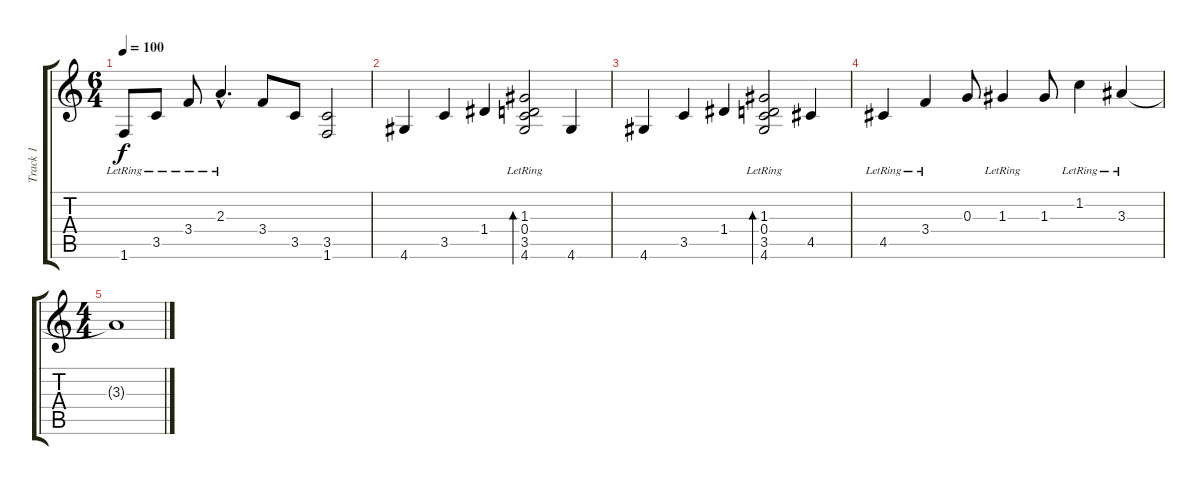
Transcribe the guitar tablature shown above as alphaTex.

\track ("Track 1" "Track 1") {instrument acousticguitarnylon}
\staff {score tabs}
\tuning (E4 B3 G3 D3 A2 E2) {hide}
\ts (6 4)
\tempo 100
\clef g2
\ks c
1.6{lr}.8{dy f} 3.5{lr}.8 3.4{lr}.8 2.3{hac lr}.4{d} 3.4.8 3.5.8 (3.5 1.6).2 |
4.6.4 3.5.4 1.4.4 (1.3{lr} 0.4{lr} 3.5{lr} 4.6{lr}).2{bd 240} 4.6.4 |
4.6.4 3.5.4 1.4.4 (1.3{lr} 0.4{lr} 3.5{lr} 4.6{lr}).2{bd 240} 4.5.4 |
4.5{lr}.4 3.4{lr}.4 0.3.8 1.3{lr}.4 1.3.8 1.2{lr}.4 3.3{lr}.4 |
\ts (4 4)
3.3{t}.1
